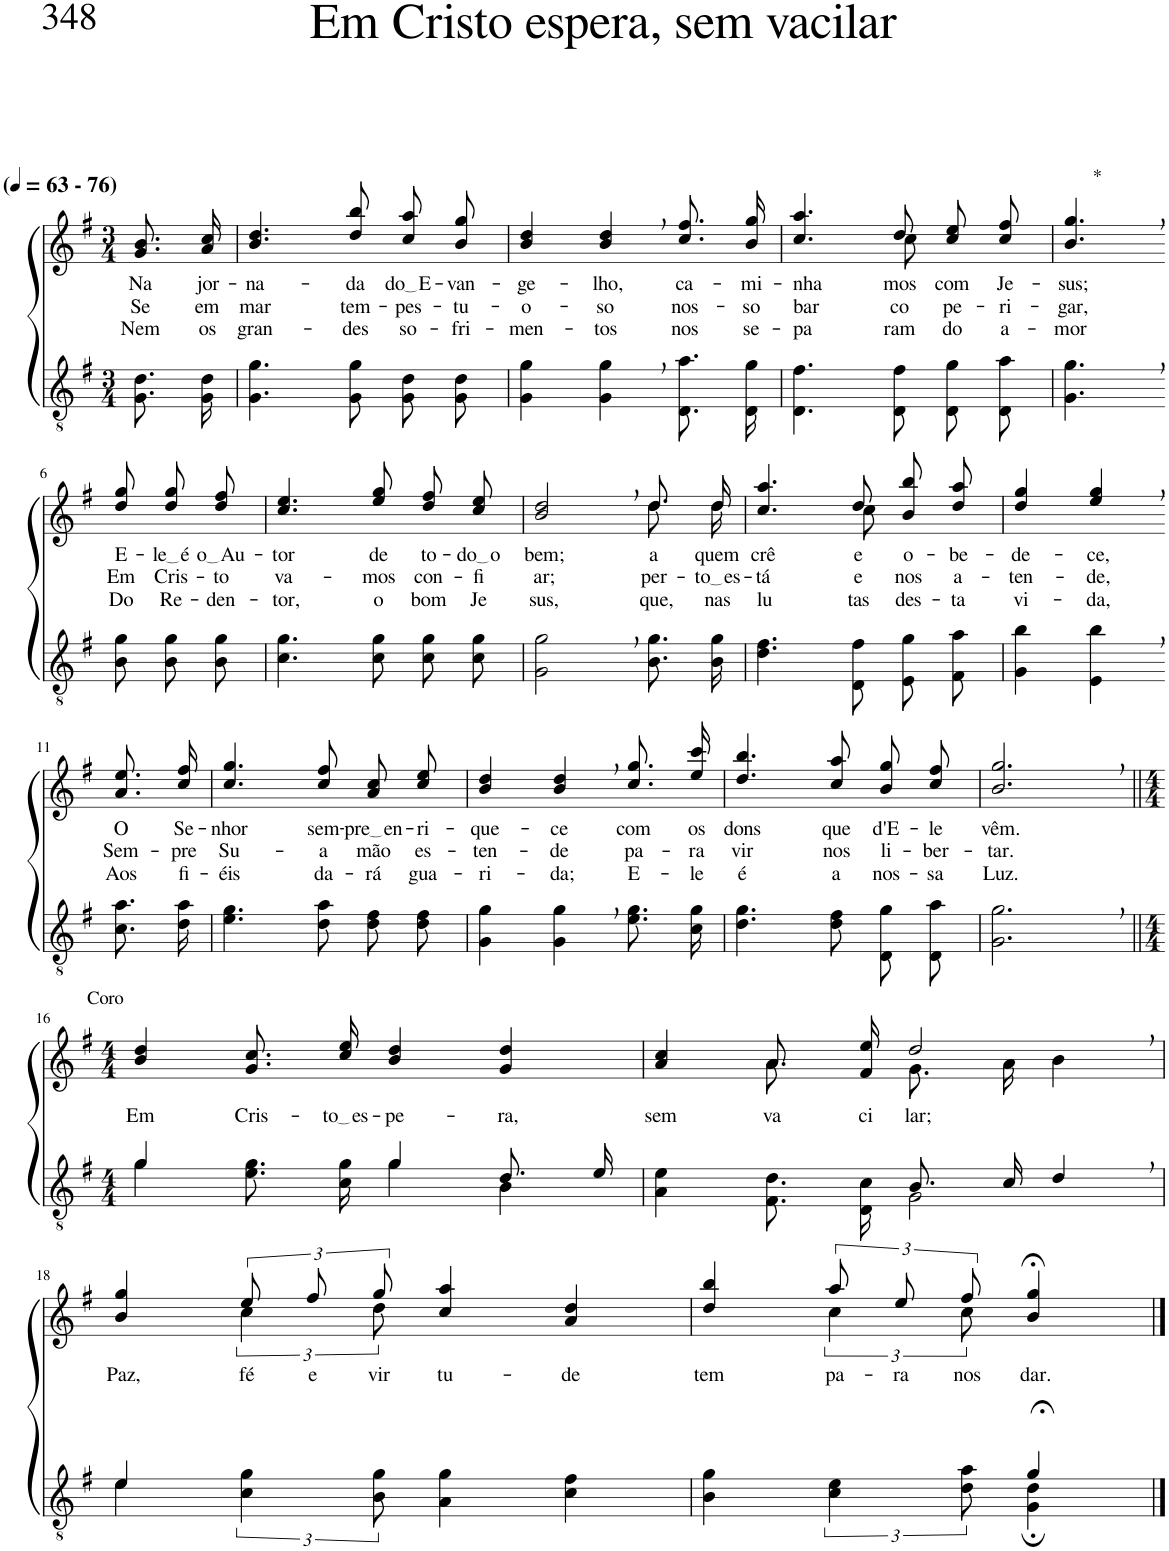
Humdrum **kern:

**kern	**kern	**text	**text	**text
*part2	*part1	*part1	*part1	*part1
*staff2	*staff1	*staff1	*staff1	*staff1
*I"Parte III e IV	*I"Parte I e II	*	*	*
*clefGv2	*clefG2	*	*	*
*Trd4c7	*Trd4c7	*	*	*
*k[f#]	*k[f#]	*	*	*
*M3/4	*M3/4	*	*	*
*MM63	*MM63	*	*	*
=1	=1	=1	=1	=1
!	!LO:TX:a:B:t=(	!	!	!
!	!LO:TX:a:B:t=- 76)	!	!	!
!	!	!LO:LY:b	!LO:LY:b	!LO:LY:b
8.G\ 8.d\L	8.g/ 8.b/L	Na	Se	Nem
!	!	!LO:LY:b	!LO:LY:b	!LO:LY:b
16G\ 16d\Jk	16a/ 16cc/Jk	jor-	em	os
=2	=2	=2	=2	=2
!	!	!LO:LY:b	!LO:LY:b	!LO:LY:b
4.G\ 4.g\	4.b/ 4.dd/	-na-	mar	gran-
!	!	!LO:LY:b	!LO:LY:b	!LO:LY:b
8G\ 8g\	8dd/ 8bb/	-da	tem-	-des
!	!	!LO:LY:b	!LO:LY:b	!LO:LY:b
8G\ 8d\L	8cc\ 8aa\L	do E	-pes-	so-
!	!	!LO:LY:b	!LO:LY:b	!LO:LY:b
8G\ 8d\J	8b\ 8gg\J	-van-	-tu-	-fri-
=3	=3	=3	=3	=3
!	!	!LO:LY:b	!LO:LY:b	!LO:LY:b
4G\ 4g\	4b/ 4dd/	-ge-	-o-	-men-
!	!	!LO:LY:b	!LO:LY:b	!LO:LY:b
4G\, 4g\,	4b/, 4dd/,	-lho,	-so	-tos
!	!	!LO:LY:b	!LO:LY:b	!LO:LY:b
8.D\ 8.a\L	8.cc\ 8.ff#\L	ca-	nos-	nos
!	!	!LO:LY:b	!LO:LY:b	!LO:LY:b
16D\ 16g\Jk	16b\ 16gg\Jk	-mi-	-so	se-
=4	=4	=4	=4	=4
!	!	!LO:LY:b	!LO:LY:b	!LO:LY:b
*	*^	*	*	*
4.D\ 4.f#\	4.cc/ 4.aa/	4.ryy	-nha-	bar-	-pa-
!	!	!	!LO:LY:b	!LO:LY:b	!LO:LY:b
8D\ 8f#\	8dd/	8cc\	-mos	-co	-ram
!	!	!	!LO:LY:b	!LO:LY:b	!LO:LY:b
8D\ 8g\L	8cc\ 8ee\L	4ryy	com	pe-	do
!	!	!	!LO:LY:b	!LO:LY:b	!LO:LY:b
8D\ 8a\J	8cc\ 8ff#\J	.	Je-	-ri-	a-
*	*v	*v	*	*	*
=5	=5	=5	=5	=5
!	!LO:TX:a:t=*	!	!	!
!	!	!LO:LY:b	!LO:LY:b	!LO:LY:b
4.G\, 4.g\,	4.b/, 4.gg/,	-sus;	-gar,	-mor
!!LO:LB:g=z
=6-	=6-	=6-	=6-	=6-
!	!	!LO:LY:b	!LO:LY:b	!LO:LY:b
8B\ 8g\	8dd/ 8gg/	E-	Em	Do
!	!	!LO:LY:b	!LO:LY:b	!LO:LY:b
8B\ 8g\L	8dd\ 8gg\L	le é	Cris-	Re-
!	!	!LO:LY:b	!LO:LY:b	!LO:LY:b
8B\ 8g\J	8dd\ 8ff#\J	o Au	-to	-den-
=7	=7	=7	=7	=7
!	!	!LO:LY:b	!LO:LY:b	!LO:LY:b
4.c\ 4.g\	4.cc/ 4.ee/	-tor	va-	-tor,
!	!	!LO:LY:b	!LO:LY:b	!LO:LY:b
8c\ 8g\	8ee/ 8gg/	de	-mos	o
!	!	!LO:LY:b	!LO:LY:b	!LO:LY:b
8c\ 8g\L	8dd\ 8ff#\L	to-	con-	bom
!	!	!LO:LY:b	!LO:LY:b	!LO:LY:b
8c\ 8g\J	8cc\ 8ee\J	do o	-fi-	Je-
=8	=8	=8	=8	=8
*	*^	*	*	*
!	!	!	!LO:LY:b	!LO:LY:b	!LO:LY:b
2G\, 2g\,	2ryy	2b/ 2dd/	bem;	-ar;	-sus,
!	!	!	!LO:LY:b	!LO:LY:b	!LO:LY:b
8.B\ 8.g\L	8.dd\L	8.dd/L	a	per-	que,
!	!	!	!LO:LY:b	!LO:LY:b	!LO:LY:b
16B\ 16g\Jk	16dd\Jk	16dd/Jk	quem	to es	nas
=9	=9	=9	=9	=9	=9
!	!	!	!LO:LY:b	!LO:LY:b	!LO:LY:b
4.d\ 4.f#\	4.cc/ 4.aa/	4.ryy	crê	-tá	lu-
!	!	!	!LO:LY:b	!LO:LY:b	!LO:LY:b
8D\ 8f#\	8dd/	8cc\	e	e	-tas
!	!	!	!LO:LY:b	!LO:LY:b	!LO:LY:b
8E\ 8g\L	8b\ 8bb\L	4ryy	o-	nos	des-
!	!	!	!LO:LY:b	!LO:LY:b	!LO:LY:b
8F#\ 8a\J	8dd\ 8aa\J	.	-be-	a-	-ta
*	*v	*v	*	*	*
=10	=10	=10	=10	=10
!	!	!LO:LY:b	!LO:LY:b	!LO:LY:b
4G\ 4b\	4dd/ 4gg/	-de-	-ten-	vi-
!	!	!LO:LY:b	!LO:LY:b	!LO:LY:b
4E\, 4b\,	4ee/, 4gg/,	-ce,	-de,	-da,
!!LO:LB:g=z
=11-	=11-	=11-	=11-	=11-
!	!	!LO:LY:b	!LO:LY:b	!LO:LY:b
8.c\ 8.a\L	8.a\ 8.ee\L	O	Sem-	Aos
!	!	!LO:LY:b	!LO:LY:b	!LO:LY:b
16d\ 16a\Jk	16cc\ 16ff#\Jk	Se-	-pre	fi-
=12	=12	=12	=12	=12
!	!	!LO:LY:b	!LO:LY:b	!LO:LY:b
4.e\ 4.g\	4.cc/ 4.gg/	-nhor	Su-	-éis
!	!	!LO:LY:b	!LO:LY:b	!LO:LY:b
8d\ 8a\	8cc/ 8ff#/	sem-	-a	da-
!	!	!LO:LY:b	!LO:LY:b	!LO:LY:b
8d\ 8f#\L	8a\ 8cc\L	pre en	mão	-rá
!	!	!LO:LY:b	!LO:LY:b	!LO:LY:b
8d\ 8f#\J	8cc\ 8ee\J	-ri-	es-	gua-
=13	=13	=13	=13	=13
!	!	!LO:LY:b	!LO:LY:b	!LO:LY:b
4G\ 4g\	4b/ 4dd/	-que-	-ten-	-ri-
!	!	!LO:LY:b	!LO:LY:b	!LO:LY:b
4G\, 4g\,	4b/, 4dd/,	-ce	-de	-da;
!	!	!LO:LY:b	!LO:LY:b	!LO:LY:b
8.e\ 8.g\L	8.cc\ 8.gg\L	com	pa-	E-
!	!	!LO:LY:b	!LO:LY:b	!LO:LY:b
16c\ 16g\Jk	16ee\ 16ccc\Jk	os	-ra	-le
=14	=14	=14	=14	=14
!	!	!LO:LY:b	!LO:LY:b	!LO:LY:b
4.d\ 4.g\	4.dd/ 4.bb/	dons	vir	é
!	!	!LO:LY:b	!LO:LY:b	!LO:LY:b
8d\ 8f#\	8cc/ 8aa/	que	nos	a
!	!	!LO:LY:b	!LO:LY:b	!LO:LY:b
8D\ 8g\L	8b\ 8gg\L	d'E-	li-	nos-
!	!	!LO:LY:b	!LO:LY:b	!LO:LY:b
8D\ 8a\J	8cc\ 8ff#\J	-le	-ber-	-sa
=15	=15	=15	=15	=15
!	!	!LO:LY:b	!LO:LY:b	!LO:LY:b
2.G\, 2.g\,	2.b/, 2.gg/,	vêm.	-tar.	Luz.
!!LO:LB:g=z
=16||	=16||	=16||	=16||	=16||
*M4/4	*M4/4	*	*	*
*^	*	*	*	*
!	!	!LO:TX:a:t=Coro	!	!	!
!	!	!	!LO:LY:b	!	!
4g/	4g\	4b/ 4dd/	Em	.	.
!	!	!	!LO:LY:b	!	!
4ryy	8.e\ 8.g\L	8.g\ 8.cc\L	Cris-	.	.
!	!	!	!LO:LY:b	!	!
.	16c\ 16g\Jk	16cc\ 16ee\Jk	to es	.	.
!	!	!	!LO:LY:b	!	!
4g/	4g\	4b/ 4dd/	-pe-	.	.
!	!	!	!LO:LY:b	!	!
8.d/L	4B\	4g/ 4dd/	-ra,	.	.
16e/Jk	.	.	.	.	.
=17	=17	=17	=17	=17	=17
!	!	!	!LO:LY:b	!	!
*	*	*^	*	*	*
2ryy	4A\ 4e\	4a/ 4cc/	4ryy	sem	.	.
!	!	!	!	!LO:LY:b	!	!
.	8.F#/ 8.d/L	8.a\L	8.a\	va-	.	.
!	!	!	!	!LO:LY:b	!	!
.	16D/ 16c/Jk	16f#\ 16ee\Jk	16ryy	-ci-	.	.
!	!	!	!	!LO:LY:b	!	!
8.B/L	2G\	2dd,/	8.g\L	-lar;	.	.
16c/Jk	.	.	16a\Jk	.	.	.
4d,/	.	.	4b\	.	.	.
!!LO:LB:g=z	!!
=18	=18	=18	=18	=18	=18	=18
!	!	!	!	!LO:LY:b	!	!
4e/	4e\	4b/ 4gg/	4ryy	Paz,	.	.
!	!	!	!	!LO:LY:b	!	!
2.ryy	6c\ 6g\	12ee/L	6cc\	fé	.	.
!	!	!	!	!LO:LY:b	!	!
.	.	12ff#/	.	e	.	.
!	!	!	!	!LO:LY:b	!	!
.	12B\ 12g\	12gg/J	12dd\	vir-	.	.
!	!	!	!	!LO:LY:b	!	!
.	4A\ 4g\	4cc/ 4aa/	2ryy	-tu-	.	.
!	!	!	!	!LO:LY:b	!	!
.	4c\ 4f#\	4a/ 4dd/	.	-de	.	.
=19	=19	=19	=19	=19	=19	=19
!	!	!	!	!LO:LY:b	!	!
2ryy	4B\ 4g\	4dd/ 4bb/	4ryy	tem	.	.
!	!	!	!	!LO:LY:b	!	!
.	6c\ 6e\	12aa/L	6cc\	pa-	.	.
!	!	!	!	!LO:LY:b	!	!
.	.	12ee/	.	-ra	.	.
!	!	!	!	!LO:LY:b	!	!
.	12d\ 12a\	12ff#/J	12cc\	nos	.	.
!	!	!	!	!LO:LY:b	!	!
4g;</	4G\; 4d\;	4b/;< 4gg/;<	4ryy	dar.	.	.
*v	*v	*	*	*	*	*
*	*v	*v	*	*	*
==	==	==	==	==
*-	*-	*-	*-	*-
